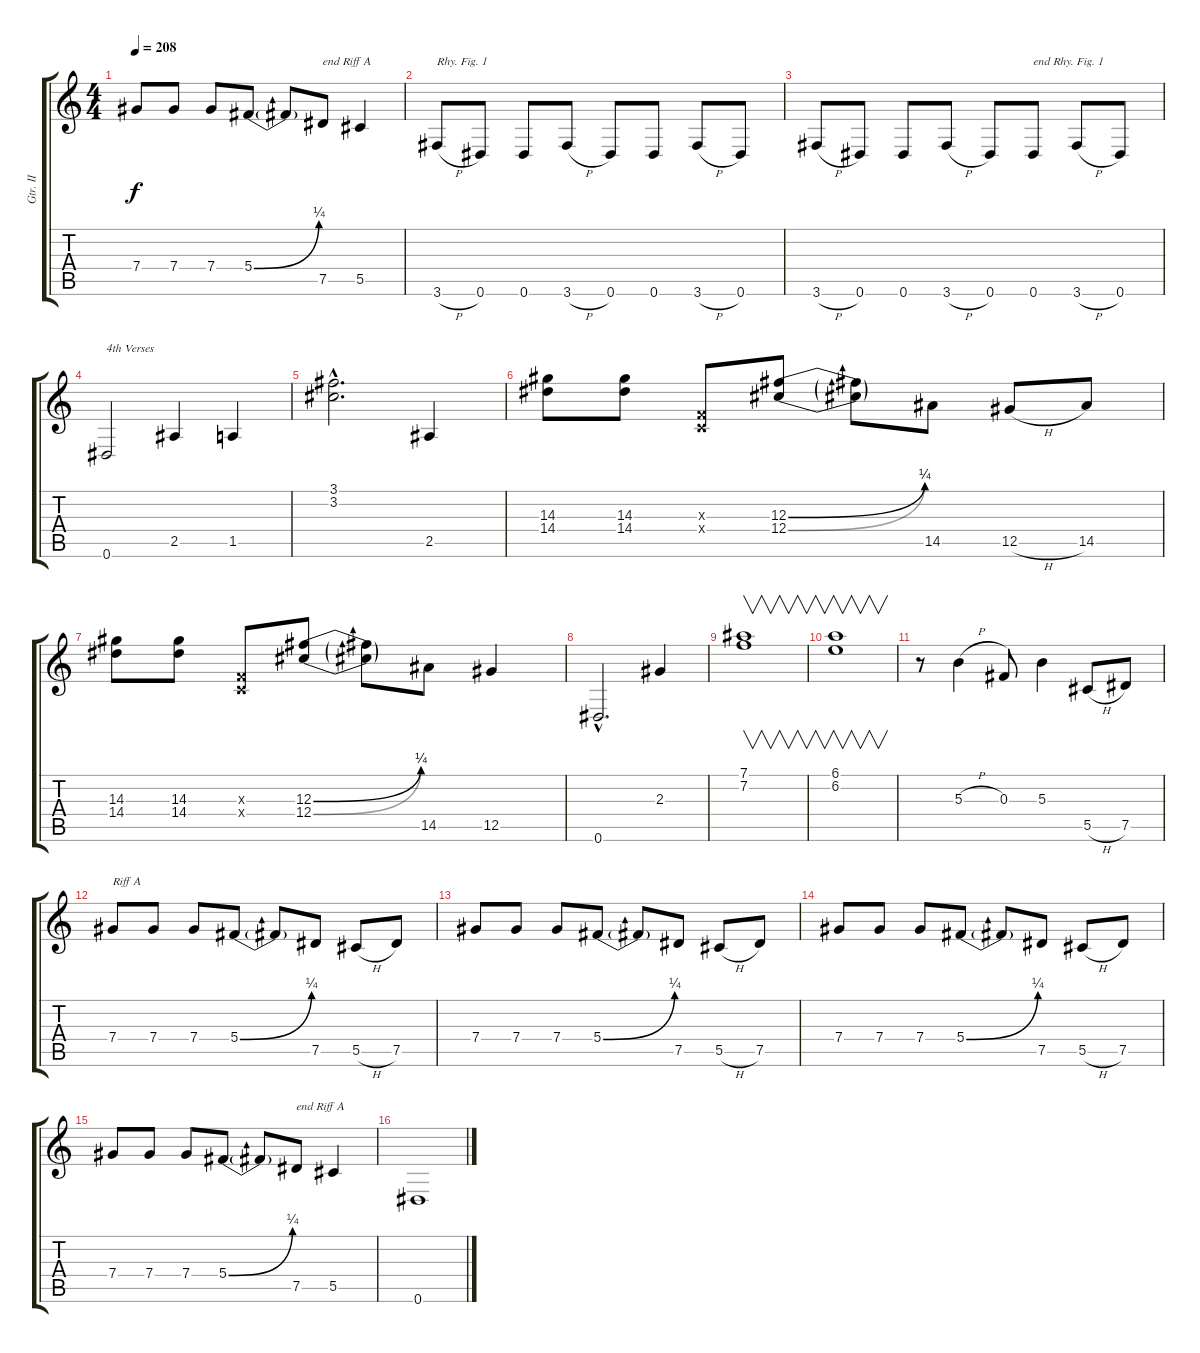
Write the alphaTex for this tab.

\track ("Gtr. II" "Gtr. II") {instrument distortionguitar}
\staff {score tabs}
\tuning (Eb4 Bb3 Gb3 Db3 Ab2 Eb2) {hide}
\ts (4 4)
\tempo 208
\clef g2
\ks c
7.4.8{dy f} 7.4.8 7.4.8 5.4{be (bend 0 0 60 1)}.8 5.4{t}.8 7.5.8{txt "end Riff A"} 5.5.4 |
3.6{h}.8{txt "Rhy. Fig. 1"} 0.6.8 0.6.8 3.6{h}.8 0.6.8 0.6.8 3.6{h}.8 0.6.8 |
3.6{h}.8 0.6.8 0.6.8 3.6{h}.8 0.6.8 0.6.8{txt "end Rhy. Fig. 1"} 3.6{h}.8 0.6.8 |
0.6.2{txt "4th Verses"} 2.5.4 1.5.4 |
(3.1{hac} 3.2{hac}).2{d} 2.5.4 |
(14.3 14.4).8 (14.3 14.4).8 (-1.3{x} -1.4{x}).8 (12.3{be (bend 0 0 60 1)} 12.4{be (bend 0 0 60 1)}).8 (12.3{t} 12.4{t}).8 14.5.8 12.5{h}.8 14.5.8 |
(14.3 14.4).8 (14.3 14.4).8 (-1.3{x} -1.4{x}).8 (12.3{be (bend 0 0 60 1)} 12.4{be (bend 0 0 60 1)}).8 (12.3{t} 12.4{t}).8 14.5.8 12.5.4 |
0.6{hac}.2{d} 2.3.4 |
(7.1 7.2).1{v} |
(6.1 6.2).1{v} |
r.8 5.3{h}.4 0.3.8 5.3.4 5.5{h}.8 7.5.8 |
7.4.8{txt "Riff A"} 7.4.8 7.4.8 5.4{be (bend 0 0 60 1)}.8 5.4{t}.8 7.5.8 5.5{h}.8 7.5.8 |
7.4.8 7.4.8 7.4.8 5.4{be (bend 0 0 60 1)}.8 5.4{t}.8 7.5.8 5.5{h}.8 7.5.8 |
7.4.8 7.4.8 7.4.8 5.4{be (bend 0 0 60 1)}.8 5.4{t}.8 7.5.8 5.5{h}.8 7.5.8 |
7.4.8 7.4.8 7.4.8 5.4{be (bend 0 0 60 1)}.8 5.4{t}.8 7.5.8{txt "end Riff A"} 5.5.4 |
0.6.1
